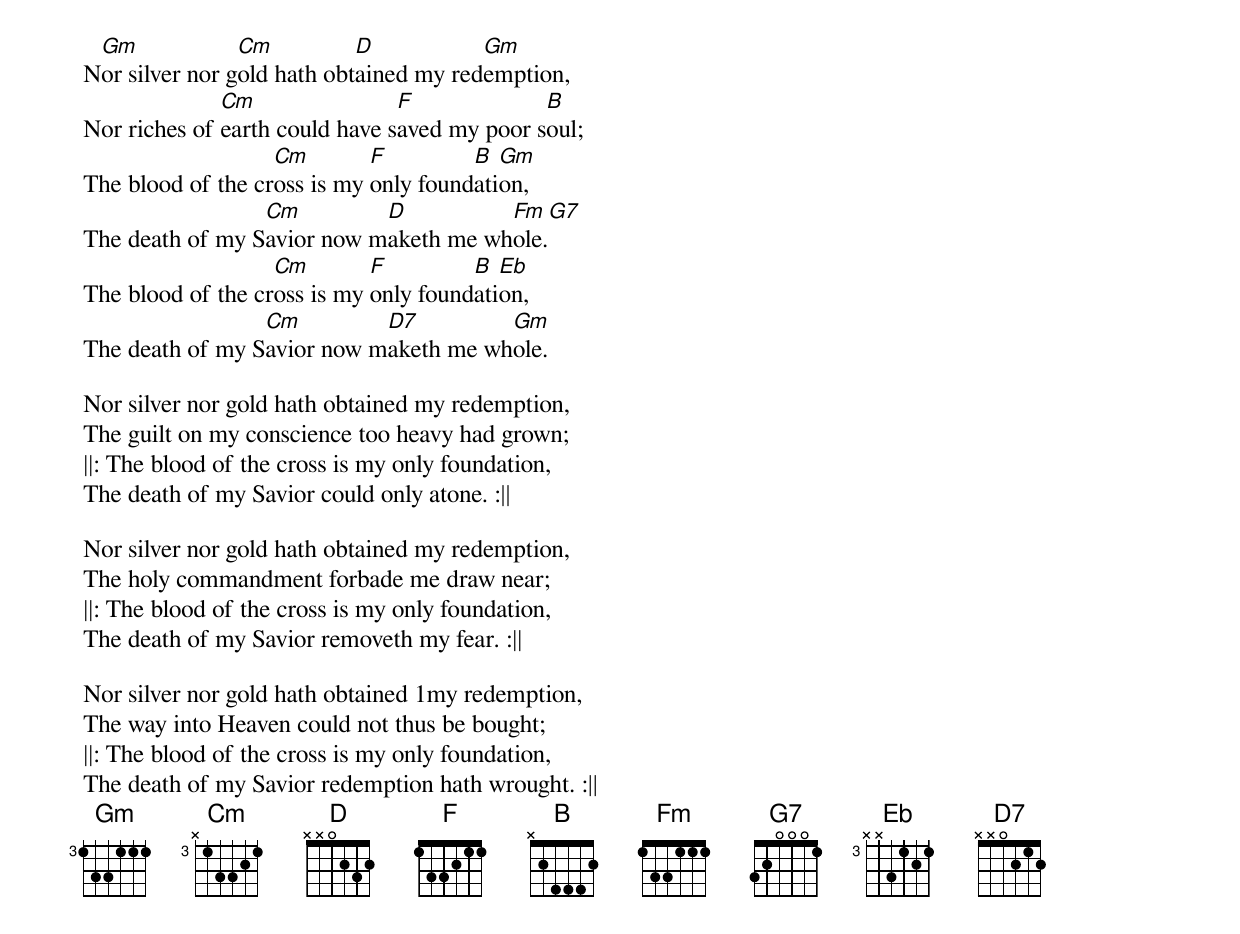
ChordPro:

N[Gm]or silver nor g[Cm]old hath obt[D]ained my red[Gm]emption,
Nor riches of [Cm]earth could have s[F]aved my poor s[B]oul;
The blood of the cr[Cm]oss is my [F]only found[B]ati[Gm]on,
The death of my S[Cm]avior now m[D]aketh me wh[Fm]ole.[G7]
The blood of the cr[Cm]oss is my [F]only found[B]ati[Eb]on,
The death of my S[Cm]avior now m[D7]aketh me wh[Gm]ole.

Nor silver nor gold hath obtained my redemption,
The guilt on my conscience too heavy had grown;
||: The blood of the cross is my only foundation,
The death of my Savior could only atone. :||

Nor silver nor gold hath obtained my redemption,
The holy commandment forbade me draw near;
||: The blood of the cross is my only foundation,
The death of my Savior removeth my fear. :||

Nor silver nor gold hath obtained 1my redemption,
The way into Heaven could not thus be bought;
||: The blood of the cross is my only foundation,
The death of my Savior redemption hath wrought. :||
